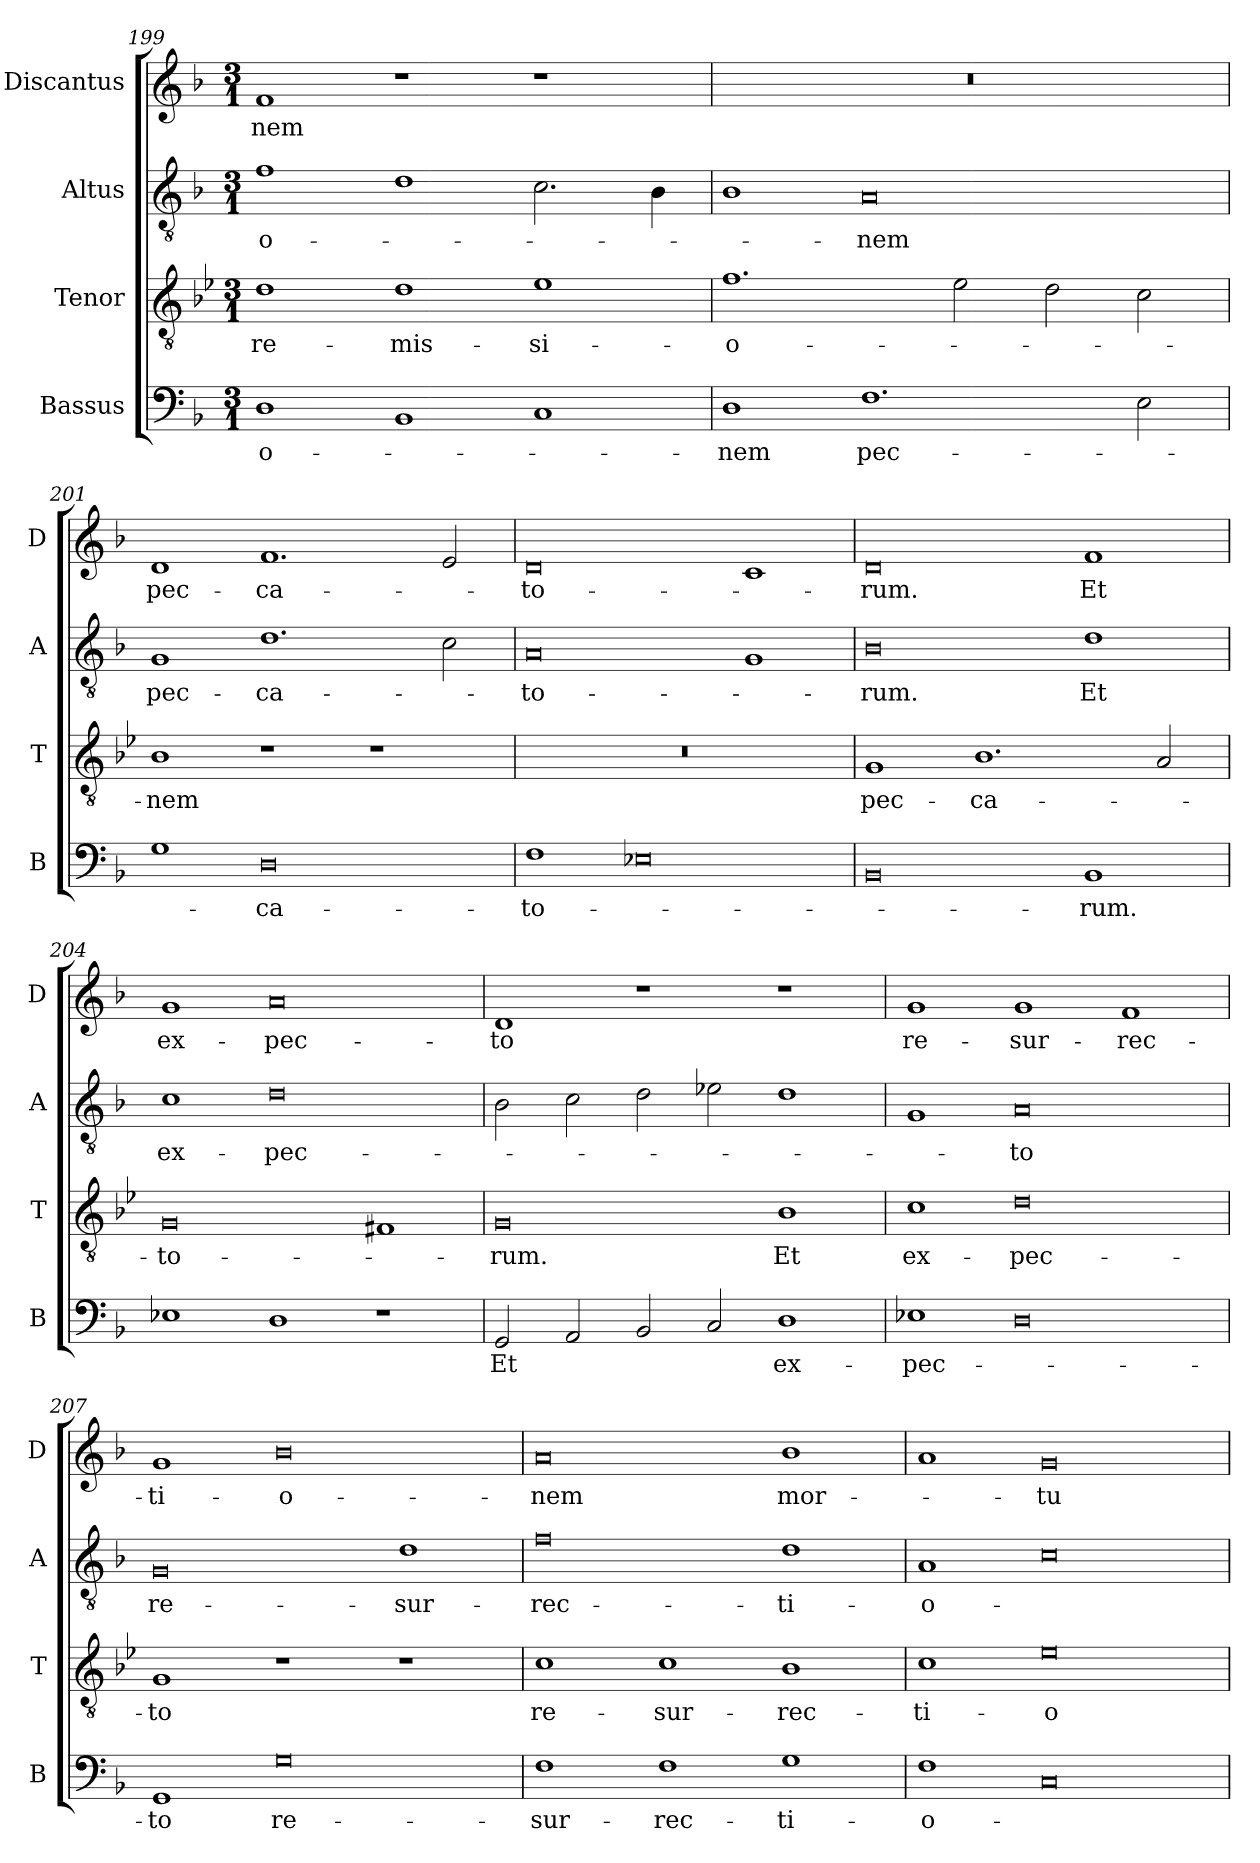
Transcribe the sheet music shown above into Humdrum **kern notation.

**kern	**text	**kern	**text	**kern	**text	**kern	**text
*part4	*part4	*part3	*part3	*part2	*part2	*part1	*part1
*staff4	*staff4	*staff3	*staff3	*staff2	*staff2	*staff1	*staff1
*I"Bassus	*	*I"Tenor	*	*I"Altus	*	*I"Discantus	*
*I'B	*	*I'T	*	*I'A	*	*I'D	*
*clefF4	*	*clefGv2	*	*clefGv2	*	*clefG2	*
*k[b-]	*	*k[b-e-]	*	*k[b-]	*	*k[b-]	*
*M3/1	*	*M3/1	*	*M3/1	*	*M3/1	*
=199	=199	=199	=199	=199	=199	=199	=199
1D	-o-	1d	re-	1f	-o-	1f	-nem
1BB-	.	1d	-mis-	1d	.	1r	.
1C	.	1e-	-si-	2.c\	.	1r	.
.	.	.	.	4B-\	.	.	.
=200	=200	=200	=200	=200	=200	=200	=200
1D	-nem	1.f	-o-	1B-	.	0.r	.
1.F	pec-	.	.	0A	-nem	.	.
.	.	2e-\	.	.	.	.	.
.	.	2d\	.	.	.	.	.
2E\	.	2c\	.	.	.	.	.
=201	=201	=201	=201	=201	=201	=201	=201
1G	.	1B-	-nem	1G	pec-	1d	pec-
0D	-ca-	1r	.	1.d	-ca-	1.f	-ca-
.	.	1r	.	.	.	.	.
.	.	.	.	2c\	.	2e/	.
=202	=202	=202	=202	=202	=202	=202	=202
1F	-to-	0.r	.	0A	-to-	0d	-to-
0E-X	.	.	.	.	.	.	.
.	.	.	.	1G	.	1c	.
=203	=203	=203	=203	=203	=203	=203	=203
0BB-	.	1G	pec-	0B-	-rum.	0d	-rum.
.	.	1.B-	-ca-	.	.	.	.
1BB-	-rum.	.	.	1d	Et	1f	Et
.	.	2A/	.	.	.	.	.
=204	=204	=204	=204	=204	=204	=204	=204
1E-X	.	0G	-to-	1c	ex-	1g	ex-
1D	.	.	.	0d	-pec-	0a	-pec-
1r	.	1F#X	.	.	.	.	.
=205	=205	=205	=205	=205	=205	=205	=205
2GG/	Et	0G	-rum.	2B-\	.	1d	-to
2AA/	.	.	.	2c\	.	.	.
2BB-/	.	.	.	2d\	.	1r	.
2C/	.	.	.	2e-X\	.	.	.
1D	ex-	1B-	Et	1d	.	1r	.
=206	=206	=206	=206	=206	=206	=206	=206
1E-X	-pec-	1c	ex-	1G	.	1g	re-
0D	.	0d	-pec-	0A	-to	1g	-sur-
.	.	.	.	.	.	1f	-rec-
=207	=207	=207	=207	=207	=207	=207	=207
1GG	-to	1G	-to	0G	re-	1g	-ti-
0G	re-	1r	.	.	.	0b-	-o-
.	.	1r	.	1d	-sur-	.	.
=208	=208	=208	=208	=208	=208	=208	=208
1F	-sur-	1c	re-	0f	-rec-	0a	-nem
1F	-rec-	1c	-sur-	.	.	.	.
1G	-ti-	1B-	-rec-	1d	-ti-	1b-	mor-
=209	=209	=209	=209	=209	=209	=209	=209
1F	-o-	1c	-ti-	1A	-o-	1a	.
0C	.	0e-	-o-	0c	.	0g	-tu-
=	=	=	=	=	=	=	=
*-	*-	*-	*-	*-	*-	*-	*-
